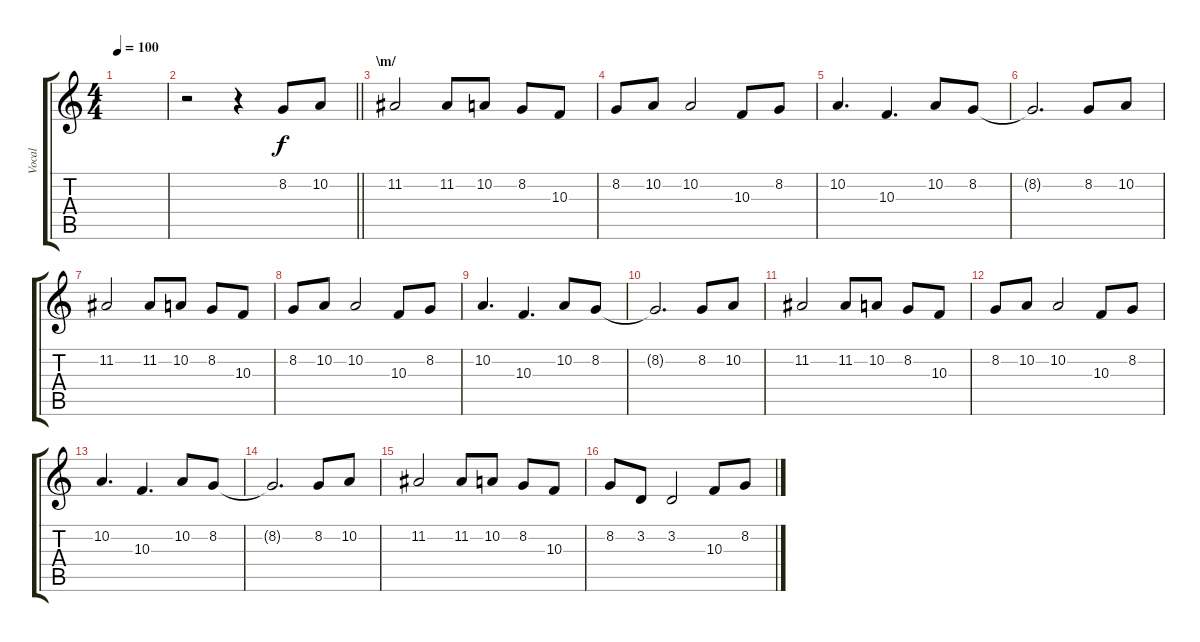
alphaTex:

\track ("Vocal" "Vocal") {instrument oboe}
\staff {score tabs}
\tuning (E4 B3 G3 D3 A2 E2) {hide}
\ts (4 4)
\tempo 100
\clef g2
\ks c
|
\barLineRight lightlight
r.2 r.4 8.2.8 10.2.8 |
\section ("" "\\m/")
11.2.2 11.2.8 10.2.8 8.2.8 10.3.8 |
8.2.8 10.2.8 10.2.2 10.3.8 8.2.8 |
10.2.4{d} 10.3.4{d} 10.2.8 8.2.8 |
8.2{t}.2{d} 8.2.8 10.2.8 |
11.2.2 11.2.8 10.2.8 8.2.8 10.3.8 |
8.2.8 10.2.8 10.2.2 10.3.8 8.2.8 |
10.2.4{d} 10.3.4{d} 10.2.8 8.2.8 |
8.2{t}.2{d} 8.2.8 10.2.8 |
11.2.2 11.2.8 10.2.8 8.2.8 10.3.8 |
8.2.8 10.2.8 10.2.2 10.3.8 8.2.8 |
10.2.4{d} 10.3.4{d} 10.2.8 8.2.8 |
8.2{t}.2{d} 8.2.8 10.2.8 |
11.2.2 11.2.8 10.2.8 8.2.8 10.3.8 |
8.2.8 3.2.8 3.2.2 10.3.8 8.2.8
